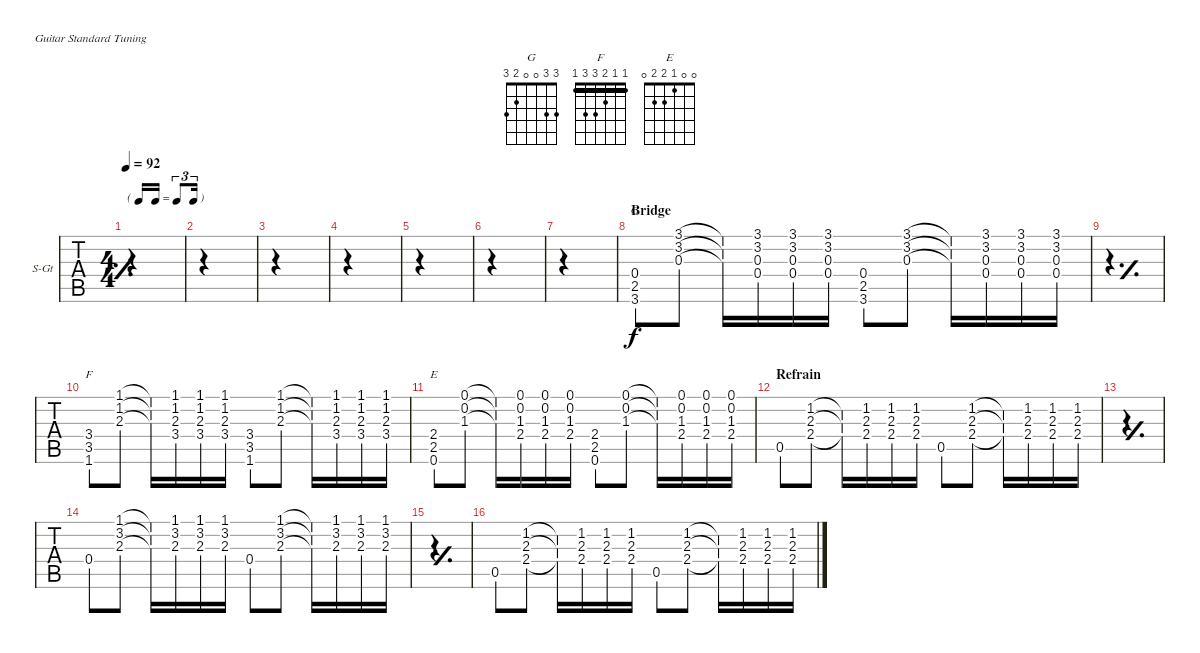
\defaultSystemsLayout 4
\bracketExtendMode nobrackets
\firstSystemTrackNameOrientation horizontal
\otherSystemsTrackNameOrientation horizontal
\track ("Steel Guitar" "S-Gt") {instrument acousticguitarsteel}
\staff {tabs}
\tuning (E4 B3 G3 D3 A2 E2)
\chord ("G" 3 3 0 0 2 3) {showfingering false}
\chord ("F" 1 1 2 3 3 1) {showfingering false barre (1 1)}
\chord ("E" 0 0 1 2 2 0) {showfingering false}
\ts (4 4)
\tf triplet16th
\tempo 92
\clef g2
\simile simple
\ks c
|
|
|
|
|
|
|
\section ("" "Bridge")
(3.6 2.5 0.4).8{ch "G"} (0.3 3.2 3.1).8 (0.3{t} 3.2{t} 3.1{t}).16 (3.1 3.2 0.3 0.4).16 (3.1 3.2 0.4 0.3).16 (3.1 3.2 0.4 0.3).16 (3.6 2.5 0.4).8 (0.3 3.2 3.1).8 (0.3{t} 3.2{t} 3.1{t}).16 (3.1 3.2 0.3 0.4).16 (3.1 3.2 0.4 0.3).16 (3.1 3.2 0.4 0.3).16 |
\simile simple
|
\simile none
(1.6 3.5 3.4).8{ch "F"} (2.3 1.2 1.1).8 (2.3{t} 1.2{t} 1.1{t}).16 (1.1 1.2 2.3 3.4).16 (1.1 1.2 3.4 2.3).16 (1.1 1.2 2.3 3.4).16 (1.6 3.5 3.4).8 (2.3 1.2 1.1).8 (2.3{t} 1.2{t} 1.1{t}).16 (1.1 1.2 2.3 3.4).16 (1.1 1.2 3.4 2.3).16 (1.1 1.2 2.3 3.4).16 |
(0.6 2.5 2.4).8{ch "E"} (1.3 0.2 0.1).8 (1.3{t} 0.2{t} 0.1{t}).16 (1.3 2.4 0.2 0.1).16 (1.3 2.4 0.2 0.1).16 (1.3 2.4 0.2 0.1).16 (0.6 2.5 2.4).8 (1.3 0.2 0.1).8 (1.3{t} 0.2{t} 0.1{t}).16 (1.3 2.4 0.2 0.1).16 (1.3 2.4 0.2 0.1).16 (1.3 2.4 0.2 0.1).16 |
\section ("" "Refrain")
0.5.8 (2.4 2.3 1.2).8 (2.4{t} 2.3{t} 1.2{t}).16 (2.4 2.3 1.2).16 (2.4 2.3 1.2).16 (2.4 2.3 1.2).16 0.5.8 (2.4 2.3 1.2).8 (2.4{t} 2.3{t} 1.2{t}).16 (2.4 2.3 1.2).16 (2.4 2.3 1.2).16 (2.4 2.3 1.2).16 |
\simile simple
|
\simile none
0.4.8 (2.3 3.2 1.1).8 (1.1{t} 3.2{t} 2.3{t}).16 (2.3 3.2 1.1).16 (2.3 3.2 1.1).16 (2.3 3.2 1.1).16 0.4.8 (2.3 3.2 1.1).8 (1.1{t} 3.2{t} 2.3{t}).16 (2.3 3.2 1.1).16 (2.3 3.2 1.1).16 (2.3 3.2 1.1).16 |
\simile simple
|
\simile none
0.5.8 (2.4 2.3 1.2).8 (2.4{t} 2.3{t} 1.2{t}).16 (2.4 2.3 1.2).16 (2.4 2.3 1.2).16 (2.4 2.3 1.2).16 0.5.8 (2.4 2.3 1.2).8 (2.4{t} 2.3{t} 1.2{t}).16 (2.4 2.3 1.2).16 (2.4 2.3 1.2).16 (2.4 2.3 1.2).16
